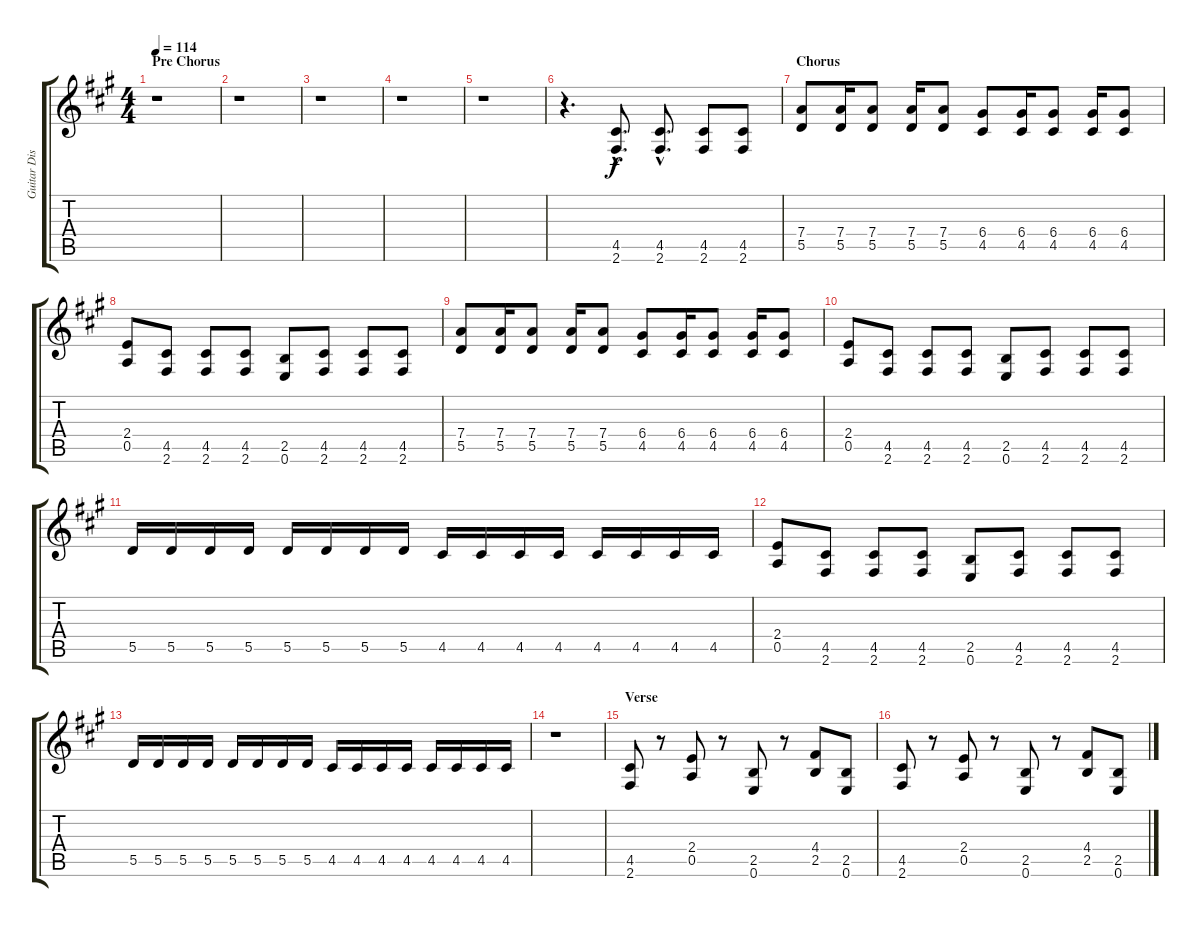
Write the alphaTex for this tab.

\track ("Guitar Distortion" "Guitar Dis") {instrument distortionguitar}
\staff {score tabs}
\tuning (E4 B3 G3 D3 A2 E2) {hide}
\ts (4 4)
\section ("" "Pre Chorus")
\tempo 114
\clef g2
\ks a
r.1{dy f} |
r.1 |
r.1 |
r.1 |
r.1 |
r.4{d} (4.5{hac} 2.6{hac}).8{d} (4.5{hac} 2.6{hac}).8{d} (4.5 2.6).8 (4.5 2.6).8 |
\section ("" "Chorus")
(7.4 5.5).8 (7.4 5.5).16 (7.4 5.5).8 (7.4 5.5).16 (7.4 5.5).8 (6.4 4.5).8 (6.4 4.5).16 (6.4 4.5).8 (6.4 4.5).16 (6.4 4.5).8 |
(2.4 0.5).8 (4.5 2.6).8 (4.5 2.6).8 (4.5 2.6).8 (2.5 0.6).8 (4.5 2.6).8 (4.5 2.6).8 (4.5 2.6).8 |
(7.4 5.5).8 (7.4 5.5).16 (7.4 5.5).8 (7.4 5.5).16 (7.4 5.5).8 (6.4 4.5).8 (6.4 4.5).16 (6.4 4.5).8 (6.4 4.5).16 (6.4 4.5).8 |
(2.4 0.5).8 (4.5 2.6).8 (4.5 2.6).8 (4.5 2.6).8 (2.5 0.6).8 (4.5 2.6).8 (4.5 2.6).8 (4.5 2.6).8 |
5.5.16 5.5.16 5.5.16 5.5.16 5.5.16 5.5.16 5.5.16 5.5.16 4.5.16 4.5.16 4.5.16 4.5.16 4.5.16 4.5.16 4.5.16 4.5.16 |
(2.4 0.5).8 (4.5 2.6).8 (4.5 2.6).8 (4.5 2.6).8 (2.5 0.6).8 (4.5 2.6).8 (4.5 2.6).8 (4.5 2.6).8 |
5.5.16 5.5.16 5.5.16 5.5.16 5.5.16 5.5.16 5.5.16 5.5.16 4.5.16 4.5.16 4.5.16 4.5.16 4.5.16 4.5.16 4.5.16 4.5.16 |
r.1 |
\section ("" "Verse")
(4.5 2.6).8 r.8 (2.4 0.5).8 r.8 (2.5 0.6).8 r.8 (4.4 2.5).8 (2.5 0.6).8 |
(4.5 2.6).8 r.8 (2.4 0.5).8 r.8 (2.5 0.6).8 r.8 (4.4 2.5).8 (2.5 0.6).8
